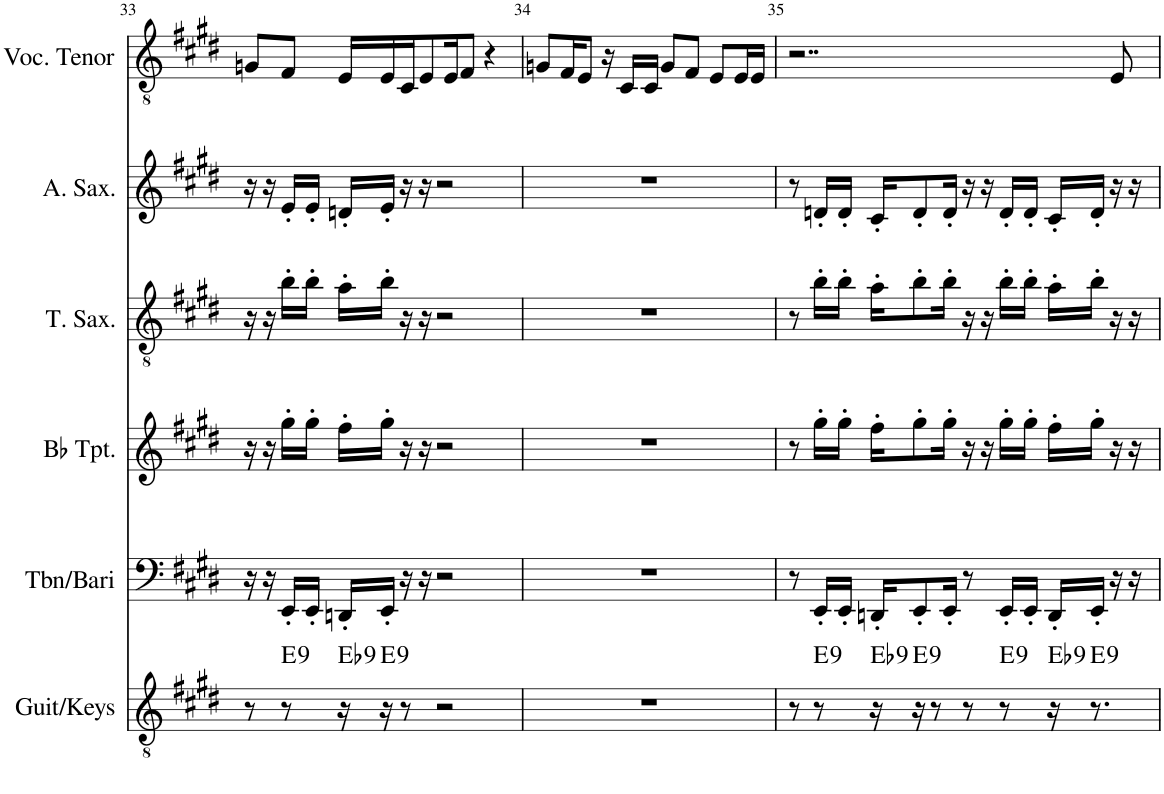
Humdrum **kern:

**kern	**harte	**kern	**kern	**kern	**kern	**kern
*part6	*part6	*part5	*part4	*part3	*part2	*part1
*staff6	*	*staff5	*staff4	*staff3	*staff2	*staff1
*I"Guit/Keys	*	*I"Tbn/Bari	*I"Bb Trumpet	*I"T. Sax.	*I"Alto Sax	*I"Voc. Tenor
*I'Guit/Keys	*	*I'Tbn/Bari	*I'Bb Tpt.	*I'T. Sax.	*I'A. Sax.	*I'Voc. Tenor
!!LO:PB:g=z
*clefGv2	*	*clefF4	*clefG2	*clefGv2	*clefG2	*clefGv2
*	*	*	*ITrd1c2	*ITrd8c14	*ITrd5c9	*
*k[f#c#g#d#]	*	*k[f#c#g#d#]	*k[f#c#g#d#]	*k[f#c#g#d#]	*k[f#c#g#d#]	*k[f#c#g#d#]
*M4/4	*	*M4/4	*M4/4	*M4/4	*M4/4	*M4/4
=33	=33	=33	=33	=33	=33	=33
8r	.	16r	16r	16r	16r	8Gn/L
.	.	16r	16r	16r	16r	.
!	!LO:H:kt=9	!	!	!	!	!
8r	E:9	16EE'/LL	16gg#'\LL	16b'\LL	16e'/LL	8F#/J
.	.	16EE'/JJ	16gg#'\JJ	16b'\JJ	16e'/JJ	.
!	!LO:H:kt=9	!	!	!	!	!
16r	Eb:9	16DDn'/LL	16ff#'\LL	16a'\LL	16dn'/LL	16E/LL
!	!LO:H:kt=9	!	!	!	!	!
16r	E:9	16EE'/JJ	16gg#'\JJ	16b'\JJ	16e'/JJ	16E/
8r	.	16r	16r	16r	16r	16C#/J
.	.	16r	16r	16r	16r	8E/
2r	.	2r	2r	2r	2r	.
.	.	.	.	.	.	16E/K
.	.	.	.	.	.	8F#/J
.	.	.	.	.	.	4r
=34	=34	=34	=34	=34	=34	=34
1r	.	1r	1r	1r	1r	8Gn/L
.	.	.	.	.	.	16F#/K
.	.	.	.	.	.	8E/J
.	.	.	.	.	.	16r
.	.	.	.	.	.	16C#/LL
.	.	.	.	.	.	16C#/JJ
.	.	.	.	.	.	8G/L
.	.	.	.	.	.	8F#/J
.	.	.	.	.	.	8E/L
.	.	.	.	.	.	16E/L
.	.	.	.	.	.	16E/JJ
=35	=35	=35	=35	=35	=35	=35
8r	.	8r	8r	8r	8r	2..r
!	!LO:H:kt=9	!	!	!	!	!
8r	E:9	16EE'/LL	16gg#'\LL	16b'\LL	16dn'/LL	.
.	.	16EE'/JJ	16gg#'\JJ	16b'\JJ	16d'/JJ	.
!	!LO:H:kt=9	!	!	!	!	!
16r	Eb:9	16DDn'/KL	16ff#'\KL	16a'\KL	16c#'/KL	.
!	!LO:H:kt=9	!	!	!	!	!
16r	E:9	8EE'/	8gg#'\	8b'\	8d'/	.
8r	.	.	.	.	.	.
.	.	16EE'/Jk	16gg#'\Jk	16b'\Jk	16d'/Jk	.
8r	.	8r	16r	16r	16r	.
.	.	.	16r	16r	16r	.
!	!LO:H:kt=9	!	!	!	!	!
8r	E:9	16EE'/LL	16gg#'\LL	16b'\LL	16d'/LL	.
.	.	16EE'/JJ	16gg#'\JJ	16b'\JJ	16d'/JJ	.
!	!LO:H:kt=9	!	!	!	!	!
16r	Eb:9	16DD'/LL	16ff#'\LL	16a'\LL	16c#'/LL	.
!	!LO:H:kt=9	!	!	!	!	!
8.r	E:9	16EE'/JJ	16gg#'\JJ	16b'\JJ	16d'/JJ	.
.	.	16r	16r	16r	16r	8E/
.	.	16r	16r	16r	16r	.
=	=	=	=	=	=	=
*-	*-	*-	*-	*-	*-	*-
